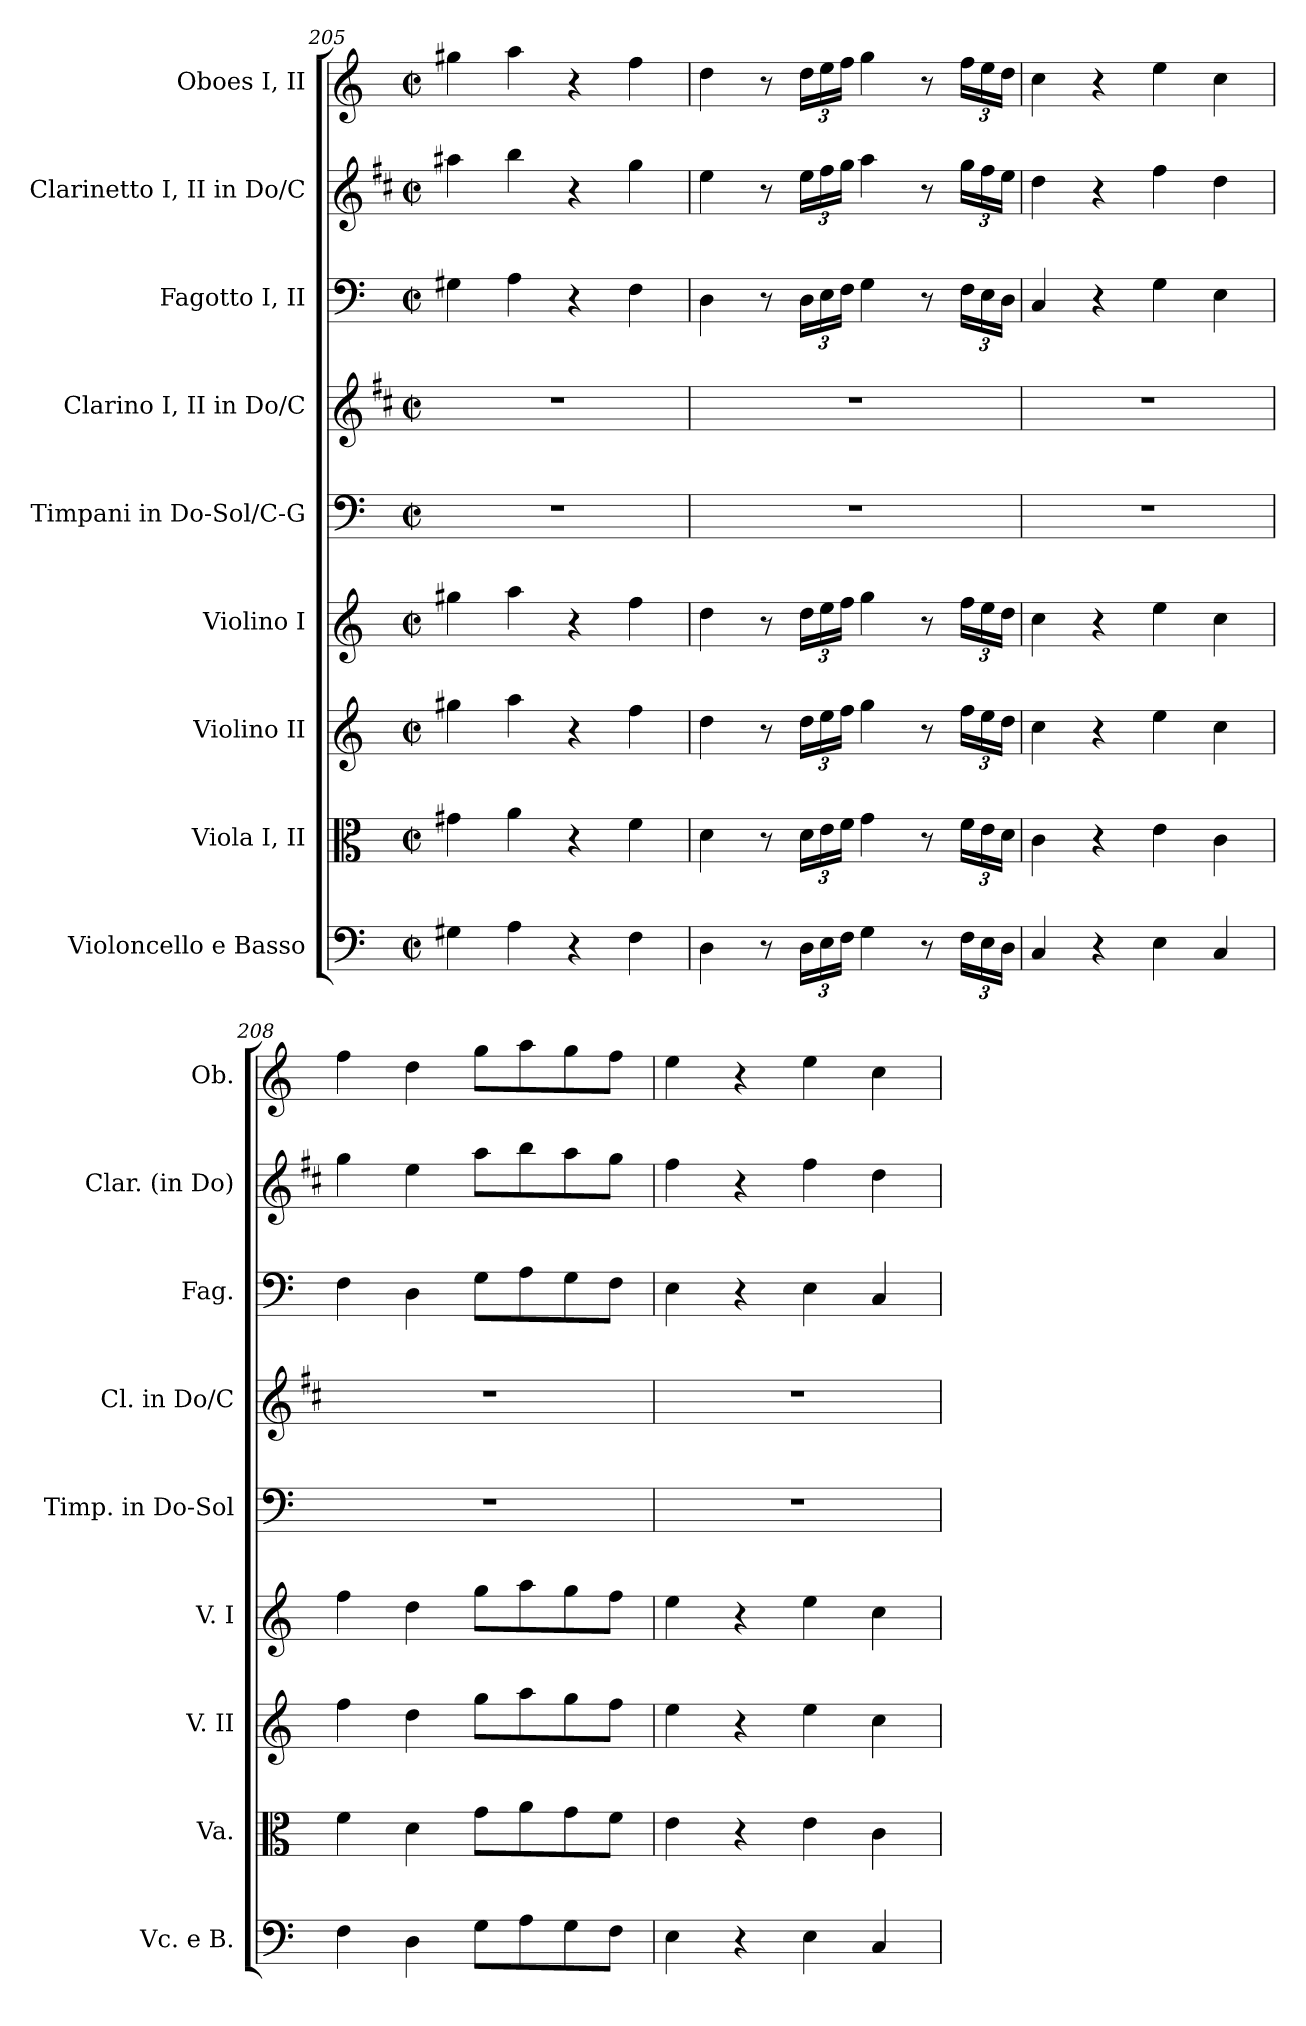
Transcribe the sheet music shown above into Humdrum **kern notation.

**kern	**kern	**kern	**kern	**kern	**kern	**kern	**kern	**kern
*part9	*part8	*part7	*part6	*part5	*part4	*part3	*part2	*part1
*staff9	*staff8	*staff7	*staff6	*staff5	*staff4	*staff3	*staff2	*staff1
*I"Violoncello e Basso	*I"Viola I, II	*I"Violino II	*I"Violino I	*I"Timpani in Do-Sol/C-G	*I"Clarino I, II in Do/C	*I"Fagotto I, II	*I"Clarinetto I, II in Do/C	*I"Oboes I, II
*I'Vc. e B.	*I'Va.	*I'V. II	*I'V. I	*I'Timp. in Do-Sol	*I'Cl. in Do/C	*I'Fag.	*I'Clar. (in Do)	*I'Ob.
*clefF4	*clefC3	*clefG2	*clefG2	*clefF4	*clefG2	*clefF4	*clefG2	*clefG2
*	*	*	*	*	*ITrd1c2	*	*ITrd1c2	*
*k[]	*k[]	*k[]	*k[]	*k[]	*k[]	*k[]	*k[]	*k[]
*M2/2	*M2/2	*M2/2	*M2/2	*M2/2	*M2/2	*M2/2	*M2/2	*M2/2
*met(c|)	*met(c|)	*met(c|)	*met(c|)	*met(c|)	*met(c|)	*met(c|)	*met(c|)	*met(c|)
=205	=205	=205	=205	=205	=205	=205	=205	=205
4G#X\	4g#X\	4gg#X\	4gg#X\	1r	1r	4G#X\	4gg#X\	4gg#X\
4A\	4a\	4aa\	4aa\	.	.	4A\	4aa\	4aa\
4r	4r	4r	4r	.	.	4r	4r	4r
4F\	4f\	4ff\	4ff\	.	.	4F\	4ff\	4ff\
!!LO:PB:g=z
=206	=206	=206	=206	=206	=206	=206	=206	=206
4D\	4d\	4dd\	4dd\	1r	1r	4D\	4dd\	4dd\
8r	8r	8r	8r	.	.	8r	8r	8r
*Xbrackettup	*Xbrackettup	*Xbrackettup	*Xbrackettup	*	*	*Xbrackettup	*Xbrackettup	*Xbrackettup
24D\LL	24d\LL	24dd\LL	24dd\LL	.	.	24D\LL	24dd\LL	24dd\LL
24E\	24e\	24ee\	24ee\	.	.	24E\	24ee\	24ee\
24F\JJ	24f\JJ	24ff\JJ	24ff\JJ	.	.	24F\JJ	24ff\JJ	24ff\JJ
4G\	4g\	4gg\	4gg\	.	.	4G\	4gg\	4gg\
8r	8r	8r	8r	.	.	8r	8r	8r
24F\LL	24f\LL	24ff\LL	24ff\LL	.	.	24F\LL	24ff\LL	24ff\LL
24E\	24e\	24ee\	24ee\	.	.	24E\	24ee\	24ee\
24D\JJ	24d\JJ	24dd\JJ	24dd\JJ	.	.	24D\JJ	24dd\JJ	24dd\JJ
=207	=207	=207	=207	=207	=207	=207	=207	=207
4C/	4c\	4cc\	4cc\	1r	1r	4C/	4cc\	4cc\
4r	4r	4r	4r	.	.	4r	4r	4r
4Ei\	4ei\	4eei\	4eei\	.	.	4Gj\	4eei\	4eei\
4Ci/	4ci\	4cci\	4cci\	.	.	4Ej\	4cci\	4cci\
=208	=208	=208	=208	=208	=208	=208	=208	=208
4F\	4f\	4ff\	4ff\	1r	1r	4F\	4ff\	4ff\
4D\	4d\	4dd\	4dd\	.	.	4D\	4dd\	4dd\
8G\L	8g\L	8gg\L	8gg\L	.	.	8G\L	8gg\L	8gg\L
8A\	8a\	8aa\	8aa\	.	.	8A\	8aa\	8aa\
8G\	8g\	8gg\	8gg\	.	.	8G\	8gg\	8gg\
8F\J	8f\J	8ff\J	8ff\J	.	.	8F\J	8ff\J	8ff\J
=209	=209	=209	=209	=209	=209	=209	=209	=209
4E\	4e\	4ee\	4ee\	1r	1r	4E\	4ee\	4ee\
4r	4r	4r	4r	.	.	4r	4r	4r
4E\	4e\	4ee\	4ee\	.	.	4E\	4ee\	4ee\
4C/	4c\	4cc\	4cc\	.	.	4C/	4cc\	4cc\
=	=	=	=	=	=	=	=	=
*-	*-	*-	*-	*-	*-	*-	*-	*-
